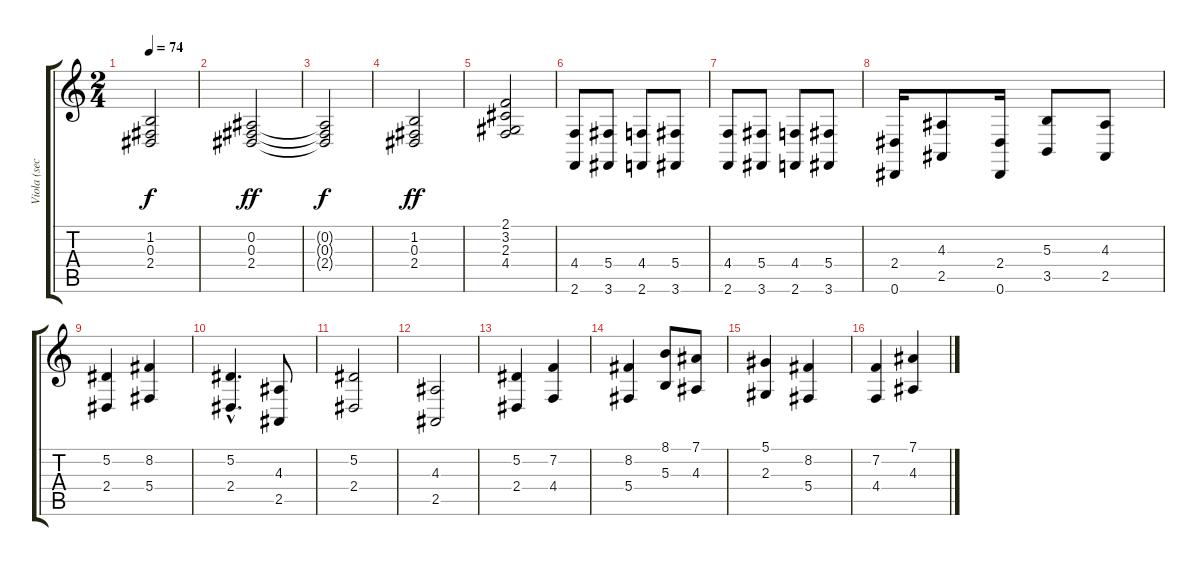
\track ("Viola (section)" "Viola (sec") {instrument viola}
\staff {score tabs}
\tuning (Eb4 Bb3 Gb3 Db3 Ab2 Eb2) {hide}
\ts (2 4)
\tempo 74
\clef g2
\ks c
(1.2{t} 0.3{t} 2.4{t}).2{dy f} |
(0.2 0.3 2.4).2{dy ff} |
(0.2{t} 0.3{t} 2.4{t}).2{dy f} |
(1.2 0.3 2.4).2{dy ff} |
(2.1 3.2 2.3 4.4).2 |
(4.4 2.6).8 (5.4 3.6).8 (4.4 2.6).8 (5.4 3.6).8 |
(4.4 2.6).8 (5.4 3.6).8 (4.4 2.6).8 (5.4 3.6).8 |
(2.4 0.6).16 (4.3 2.5).8 (2.4 0.6).16 (5.3 3.5).8 (4.3 2.5).8 |
(5.2 2.4).4 (8.2 5.4).4 |
(5.2{hac} 2.4{hac}).4{d} (4.3 2.5).8 |
(5.2 2.4).2 |
(4.3 2.5).2 |
(5.2 2.4).4 (7.2 4.4).4 |
(8.2 5.4).4 (8.1 5.3).8 (7.1 4.3).8 |
(5.1 2.3).4 (8.2 5.4).4 |
(7.2 4.4).4 (7.1 4.3).4
